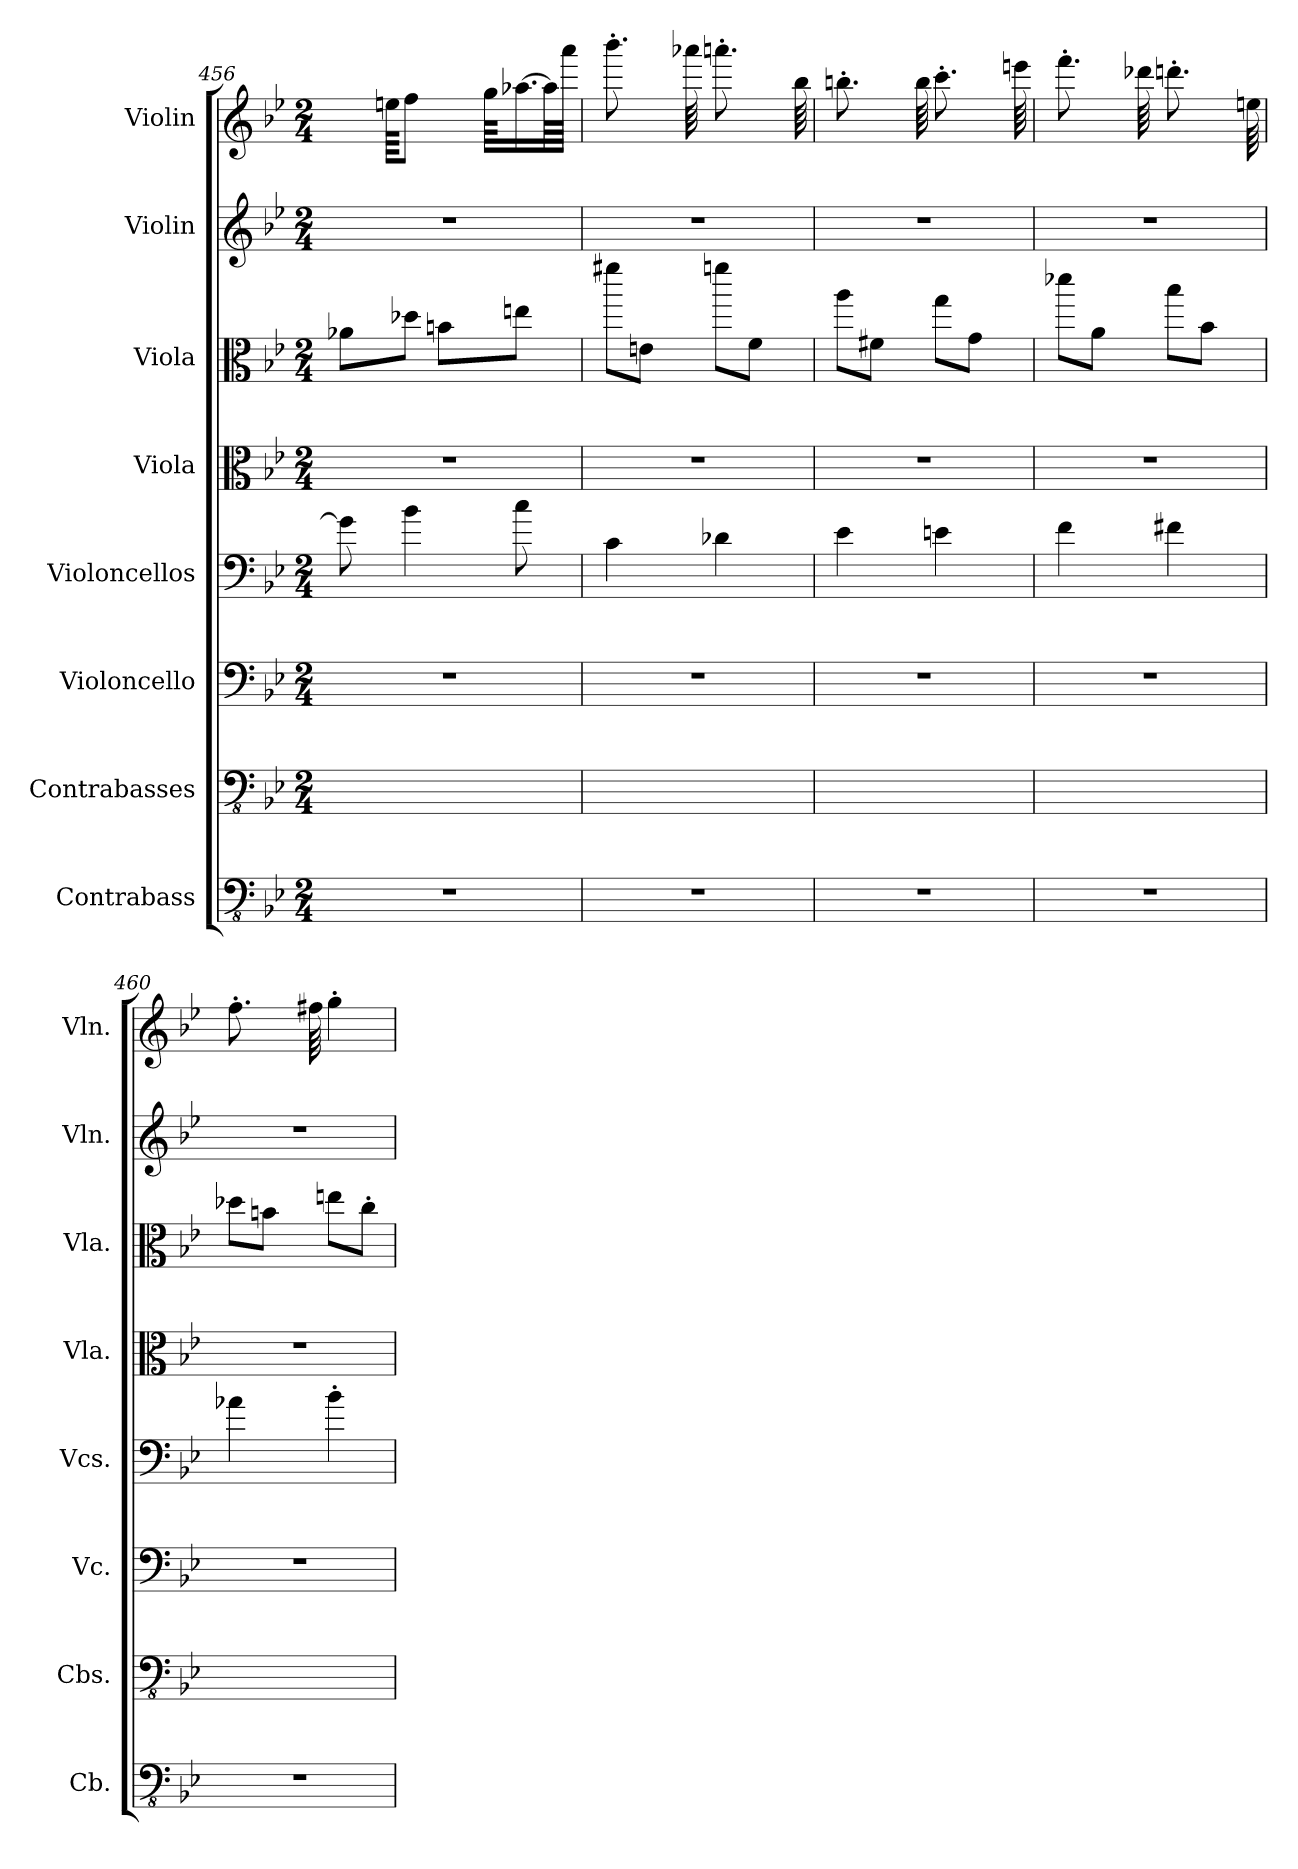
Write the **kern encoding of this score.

**kern	**kern	**kern	**kern	**kern	**kern	**kern	**kern
*part8	*part7	*part6	*part5	*part4	*part3	*part2	*part1
*staff8	*staff7	*staff6	*staff5	*staff4	*staff3	*staff2	*staff1
*I"Contrabass	*I"Contrabasses	*I"Violoncello	*I"Violoncellos	*I"Viola	*I"Viola	*I"Violin	*I"Violin
*I'Cb.	*I'Cbs.	*I'Vc.	*I'Vcs.	*I'Vla.	*I'Vla.	*I'Vln.	*I'Vln.
*clefFv4	*clefFv4	*clefF4	*clefF4	*clefC3	*clefC3	*clefG2	*clefG2
*ITrd7c12	*	*	*	*	*	*	*
*k[b-e-]	*k[b-e-]	*k[b-e-]	*k[b-e-]	*k[b-e-]	*k[b-e-]	*k[b-e-]	*k[b-e-]
*M2/4	*M2/4	*M2/4	*M2/4	*M2/4	*M2/4	*M2/4	*M2/4
=456	=456	=456	=456	=456	=456	=456	=456
2r	2ryy	2r	8g\]	2r	8a-X\L	2r	16ryy
.	.	.	.	.	.	.	32ryy
.	.	.	.	.	.	.	64ryy
.	.	.	.	.	.	.	64een\KKKL
.	.	.	4b-\	.	8dd-X\J	.	8ff\J
.	.	.	.	.	8bn\L	.	16ryy
.	.	.	.	.	.	.	32ryy
.	.	.	.	.	.	.	64ryy
.	.	.	.	.	.	.	64gg\KKLL
.	.	.	8cc\	.	8een\J	.	[16.aa-X\
.	.	.	.	.	.	.	64aa-\LL]
.	.	.	.	.	.	.	64aaa\JJJJ
!!LO:PB:g=z
=457	=457	=457	=457	=457	=457	=457	=457
2r	2ryy	2r	4c\	2r	8fff#X\L	2r	8.bbb-'\
.	.	.	.	.	8en\J	.	.
.	.	.	.	.	.	.	32ryy
.	.	.	.	.	.	.	64ryy
.	.	.	.	.	.	.	64aaa-X\
.	.	.	4d-X\	.	8fffn\L	.	8.aaan'\
.	.	.	.	.	8f\J	.	.
.	.	.	.	.	.	.	32ryy
.	.	.	.	.	.	.	64ryy
.	.	.	.	.	.	.	64bb-\
=458	=458	=458	=458	=458	=458	=458	=458
2r	2ryy	2r	4e-\	2r	8aa\L	2r	8.bbn'\
.	.	.	.	.	8f#X\J	.	.
.	.	.	.	.	.	.	32ryy
.	.	.	.	.	.	.	64ryy
.	.	.	.	.	.	.	64bb\
.	.	.	4en\	.	8gg\L	.	8.ccc'\
.	.	.	.	.	8g\J	.	.
.	.	.	.	.	.	.	32ryy
.	.	.	.	.	.	.	64ryy
.	.	.	.	.	.	.	64eeen\
=459	=459	=459	=459	=459	=459	=459	=459
2r	2ryy	2r	4f\	2r	8ddd-X\L	2r	8.fff'\
.	.	.	.	.	8a\J	.	.
.	.	.	.	.	.	.	32ryy
.	.	.	.	.	.	.	64ryy
.	.	.	.	.	.	.	64ddd-X\
.	.	.	4f#X\	.	8bb-\L	.	8.dddn'\
.	.	.	.	.	8b-\J	.	.
.	.	.	.	.	.	.	32ryy
.	.	.	.	.	.	.	64ryy
.	.	.	.	.	.	.	64een\
=460	=460	=460	=460	=460	=460	=460	=460
2r	2ryy	2r	4a-X\	2r	8dd-X\L	2r	8.ff'\
.	.	.	.	.	8bn\J	.	.
.	.	.	.	.	.	.	32ryy
.	.	.	.	.	.	.	64ryy
.	.	.	.	.	.	.	64ff#X\
.	.	.	4b-'\	.	8een\L	.	4gg'\
.	.	.	.	.	8cc'\J	.	.
=	=	=	=	=	=	=	=
*-	*-	*-	*-	*-	*-	*-	*-
